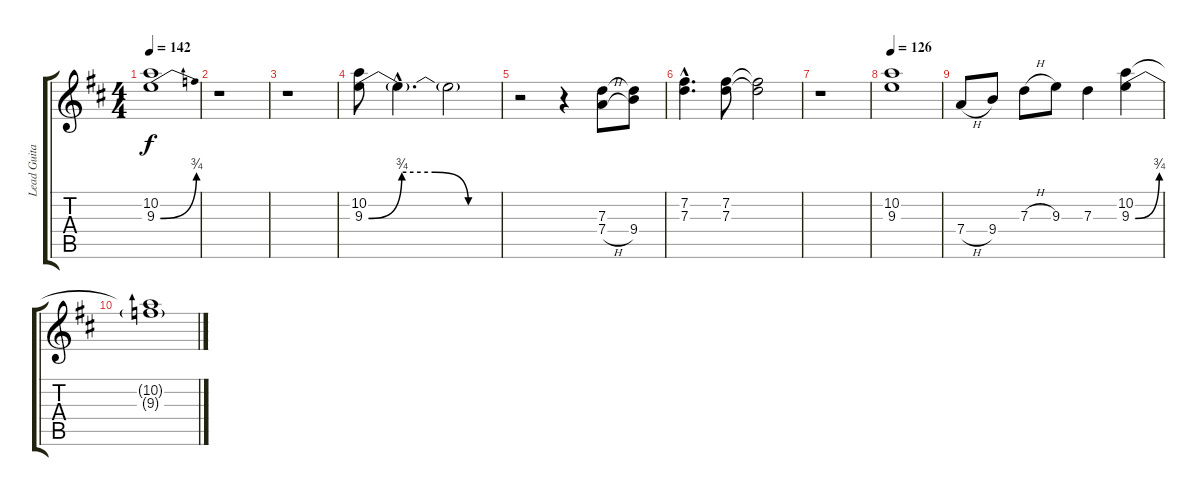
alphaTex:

\track ("Lead Guitar 2" "Lead Guita") {instrument electricguitarjazz}
\staff {score tabs}
\tuning (E4 B3 G3 D3 A2 E2) {hide}
\ts (4 4)
\tempo 142
\clef g2
\ks d
(10.2 9.3{be (bend 0 0 60 3)}).1{dy f} |
r.1 |
r.1 |
(10.2 9.3{be (custom 0 0 15 3 30 3 45 0 60 0)}).8 9.3{hac t}.4{d} 9.3{t}.2 |
r.2 r.4 (7.3 7.4{h}).8 (7.3{t} 9.4).8 |
(7.2{hac} 7.3{hac}).4{d} (7.2 7.3).8 (7.2{t} 7.3{t}).2 |
r.1 |
\tempo 126
(10.2 9.3).1 |
7.4{h}.8 9.4.8 7.3{h}.8 9.3.8 7.3.4 (10.2 9.3{be (bend 0 0 60 3)}).4 |
(10.2{t} 9.3{t}).1
